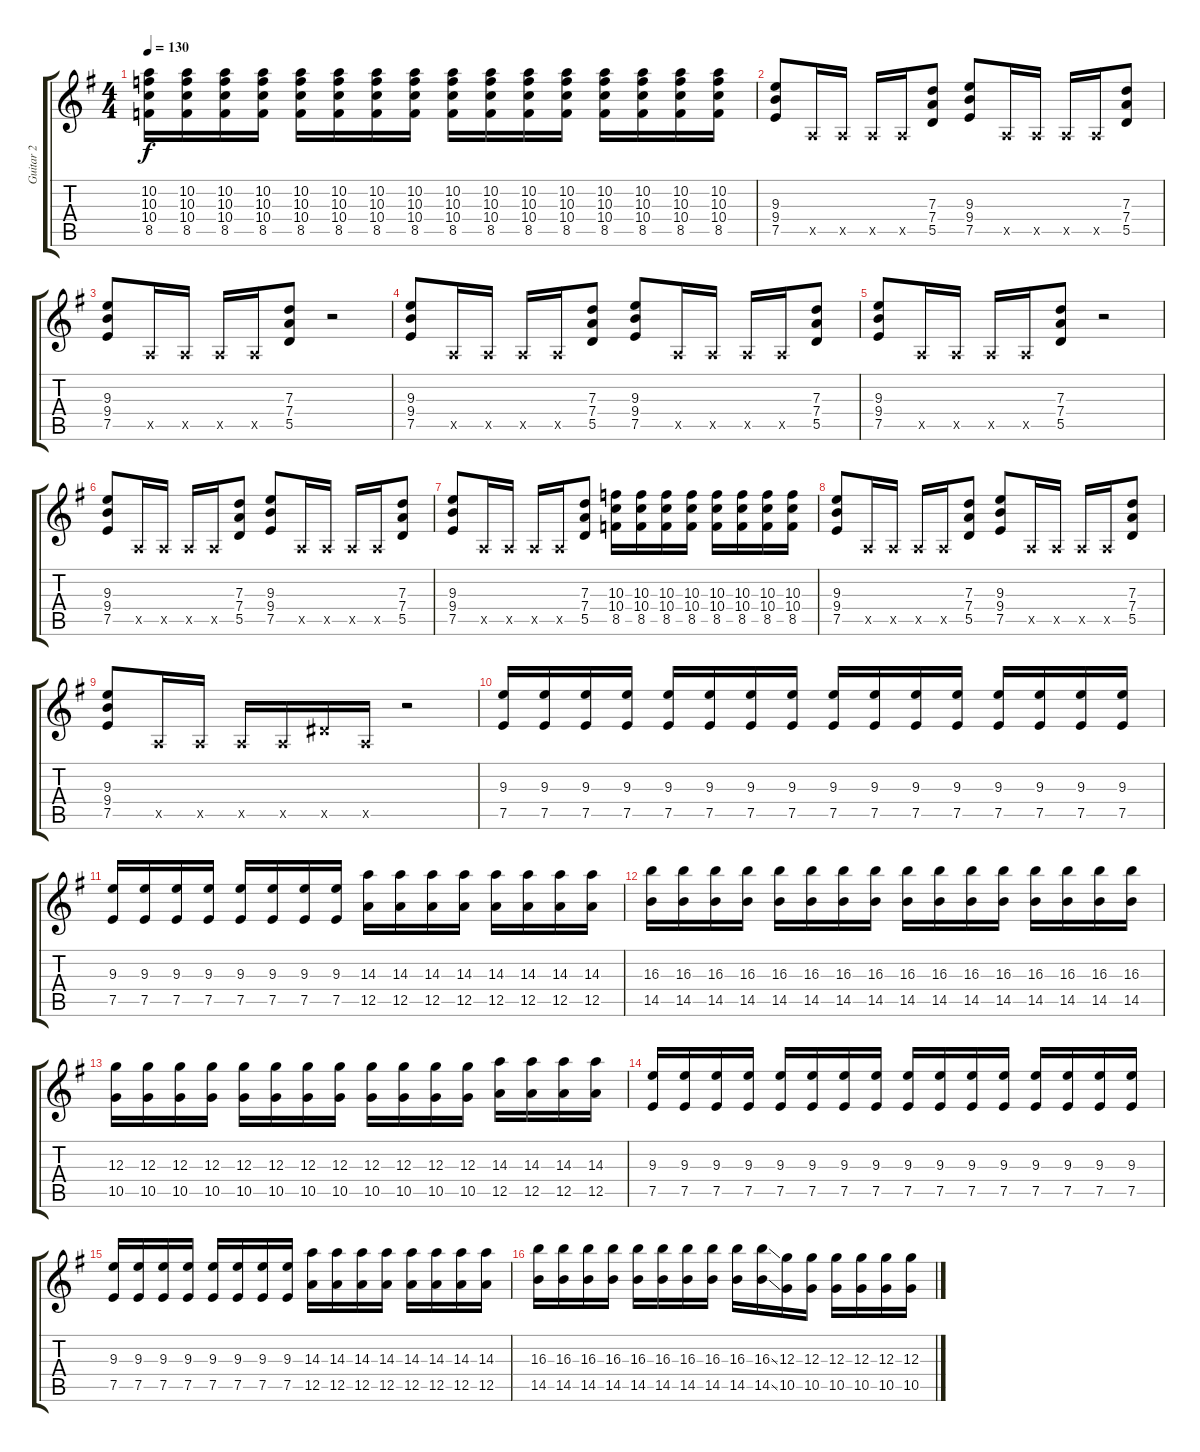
\track ("Guitar 2" "Guitar 2") {instrument distortionguitar}
\staff {score tabs}
\tuning (E4 B3 G3 D3 A2 E2) {hide}
\ts (4 4)
\tempo 130
\clef g2
\ks g
(10.2 10.3 10.4 8.5).16{dy f} (10.2 10.3 10.4 8.5).16 (10.2 10.3 10.4 8.5).16 (10.2 10.3 10.4 8.5).16 (10.2 10.3 10.4 8.5).16 (10.2 10.3 10.4 8.5).16 (10.2 10.3 10.4 8.5).16 (10.2 10.3 10.4 8.5).16 (10.2 10.3 10.4 8.5).16 (10.2 10.3 10.4 8.5).16 (10.2 10.3 10.4 8.5).16 (10.2 10.3 10.4 8.5).16 (10.2 10.3 10.4 8.5).16 (10.2 10.3 10.4 8.5).16 (10.2 10.3 10.4 8.5).16 (10.2 10.3 10.4 8.5).16 |
(9.3 9.4 7.5).8 0.5{x}.16 0.5{x}.16 0.5{x}.16 0.5{x}.16 (7.3 7.4 5.5).8 (9.3 9.4 7.5).8 0.5{x}.16 0.5{x}.16 0.5{x}.16 0.5{x}.16 (7.3 7.4 5.5).8 |
(9.3 9.4 7.5).8 0.5{x}.16 0.5{x}.16 0.5{x}.16 0.5{x}.16 (7.3 7.4 5.5).8 r.2 |
(9.3 9.4 7.5).8 0.5{x}.16 0.5{x}.16 0.5{x}.16 0.5{x}.16 (7.3 7.4 5.5).8 (9.3 9.4 7.5).8 0.5{x}.16 0.5{x}.16 0.5{x}.16 0.5{x}.16 (7.3 7.4 5.5).8 |
(9.3 9.4 7.5).8 0.5{x}.16 0.5{x}.16 0.5{x}.16 0.5{x}.16 (7.3 7.4 5.5).8 r.2 |
(9.3 9.4 7.5).8 0.5{x}.16 0.5{x}.16 0.5{x}.16 0.5{x}.16 (7.3 7.4 5.5).8 (9.3 9.4 7.5).8 0.5{x}.16 0.5{x}.16 0.5{x}.16 0.5{x}.16 (7.3 7.4 5.5).8 |
(9.3 9.4 7.5).8 0.5{x}.16 0.5{x}.16 0.5{x}.16 0.5{x}.16 (7.3 7.4 5.5).8 (10.3 10.4 8.5).16 (10.3 10.4 8.5).16 (10.3 10.4 8.5).16 (10.3 10.4 8.5).16 (10.3 10.4 8.5).16 (10.3 10.4 8.5).16 (10.3 10.4 8.5).16 (10.3 10.4 8.5).16 |
(9.3 9.4 7.5).8 0.5{x}.16 0.5{x}.16 0.5{x}.16 0.5{x}.16 (7.3 7.4 5.5).8 (9.3 9.4 7.5).8 0.5{x}.16 0.5{x}.16 0.5{x}.16 0.5{x}.16 (7.3 7.4 5.5).8 |
(9.3 9.4 7.5).8 0.5{x}.16 0.5{x}.16 0.5{x}.16 0.5{x}.16 6.5{x}.16 0.5{x}.16 r.2 |
(9.3 7.5).16 (9.3 7.5).16 (9.3 7.5).16 (9.3 7.5).16 (9.3 7.5).16 (9.3 7.5).16 (9.3 7.5).16 (9.3 7.5).16 (9.3 7.5).16 (9.3 7.5).16 (9.3 7.5).16 (9.3 7.5).16 (9.3 7.5).16 (9.3 7.5).16 (9.3 7.5).16 (9.3 7.5).16 |
(9.3 7.5).16 (9.3 7.5).16 (9.3 7.5).16 (9.3 7.5).16 (9.3 7.5).16 (9.3 7.5).16 (9.3 7.5).16 (9.3 7.5).16 (14.3 12.5).16 (14.3 12.5).16 (14.3 12.5).16 (14.3 12.5).16 (14.3 12.5).16 (14.3 12.5).16 (14.3 12.5).16 (14.3 12.5).16 |
(16.3 14.5).16 (16.3 14.5).16 (16.3 14.5).16 (16.3 14.5).16 (16.3 14.5).16 (16.3 14.5).16 (16.3 14.5).16 (16.3 14.5).16 (16.3 14.5).16 (16.3 14.5).16 (16.3 14.5).16 (16.3 14.5).16 (16.3 14.5).16 (16.3 14.5).16 (16.3 14.5).16 (16.3 14.5).16 |
(12.3 10.5).16 (12.3 10.5).16 (12.3 10.5).16 (12.3 10.5).16 (12.3 10.5).16 (12.3 10.5).16 (12.3 10.5).16 (12.3 10.5).16 (12.3 10.5).16 (12.3 10.5).16 (12.3 10.5).16 (12.3 10.5).16 (14.3 12.5).16 (14.3 12.5).16 (14.3 12.5).16 (14.3 12.5).16 |
(9.3 7.5).16 (9.3 7.5).16 (9.3 7.5).16 (9.3 7.5).16 (9.3 7.5).16 (9.3 7.5).16 (9.3 7.5).16 (9.3 7.5).16 (9.3 7.5).16 (9.3 7.5).16 (9.3 7.5).16 (9.3 7.5).16 (9.3 7.5).16 (9.3 7.5).16 (9.3 7.5).16 (9.3 7.5).16 |
(9.3 7.5).16 (9.3 7.5).16 (9.3 7.5).16 (9.3 7.5).16 (9.3 7.5).16 (9.3 7.5).16 (9.3 7.5).16 (9.3 7.5).16 (14.3 12.5).16 (14.3 12.5).16 (14.3 12.5).16 (14.3 12.5).16 (14.3 12.5).16 (14.3 12.5).16 (14.3 12.5).16 (14.3 12.5).16 |
(16.3 14.5).16 (16.3 14.5).16 (16.3 14.5).16 (16.3 14.5).16 (16.3 14.5).16 (16.3 14.5).16 (16.3 14.5).16 (16.3 14.5).16 (16.3 14.5).16 (16.3{ss} 14.5{ss}).16 (12.3 10.5).16 (12.3 10.5).16 (12.3 10.5).16 (12.3 10.5).16 (12.3 10.5).16 (12.3 10.5).16
